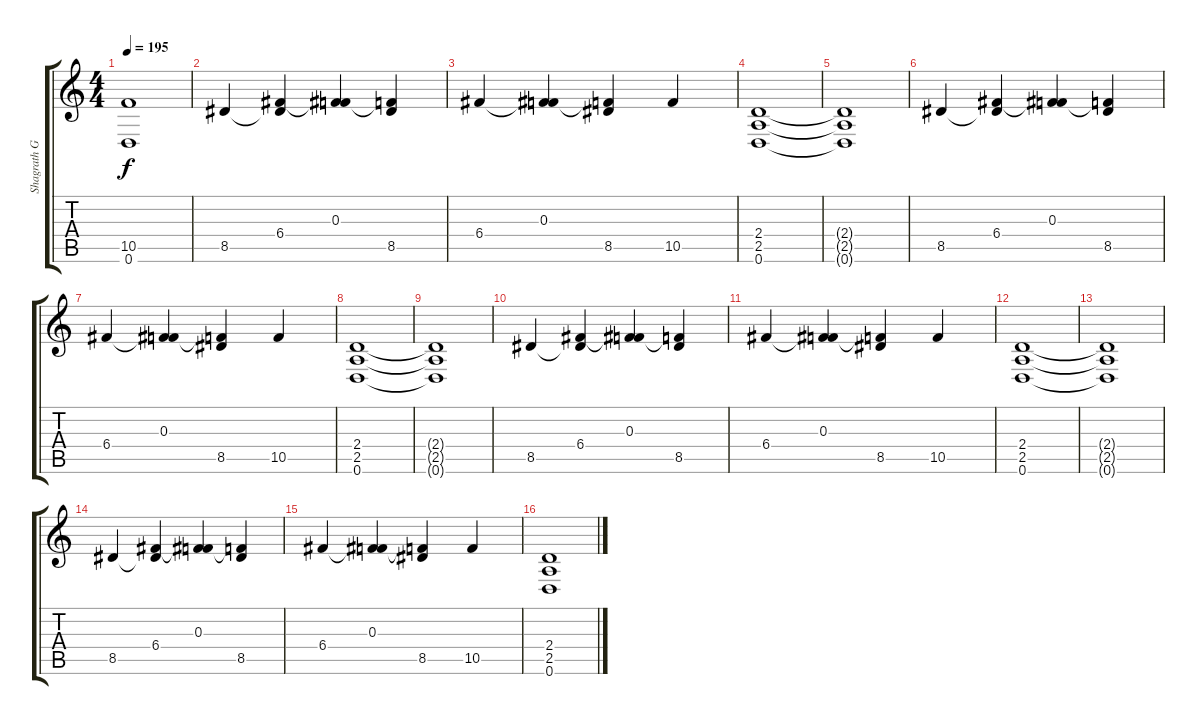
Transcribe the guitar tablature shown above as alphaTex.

\track ("Shagrath Guitar" "Shagrath G") {instrument distortionguitar}
\staff {score tabs}
\tuning (D4 A3 F3 C3 G2 D2) {hide}
\ts (4 4)
\tempo 195
\clef g2
\ks c
(10.5{t} 0.6{t}).1{dy f} |
8.5.4 (6.4 8.5{t}).4 (0.3 6.4{t}).4 (0.3{t} 8.5).4 |
6.4.4 (0.3 6.4{t}).4 (0.3{t} 8.5).4 10.5.4 |
(2.4 2.5 0.6).1 |
(2.4{t} 2.5{t} 0.6{t}).1 |
8.5.4 (6.4 8.5{t}).4 (0.3 6.4{t}).4 (0.3{t} 8.5).4 |
6.4.4 (0.3 6.4{t}).4 (0.3{t} 8.5).4 10.5.4 |
(2.4 2.5 0.6).1 |
(2.4{t} 2.5{t} 0.6{t}).1 |
8.5.4 (6.4 8.5{t}).4 (0.3 6.4{t}).4 (0.3{t} 8.5).4 |
6.4.4 (0.3 6.4{t}).4 (0.3{t} 8.5).4 10.5.4 |
(2.4 2.5 0.6).1 |
(2.4{t} 2.5{t} 0.6{t}).1 |
8.5.4 (6.4 8.5{t}).4 (0.3 6.4{t}).4 (0.3{t} 8.5).4 |
6.4.4 (0.3 6.4{t}).4 (0.3{t} 8.5).4 10.5.4 |
(2.4 2.5 0.6).1
